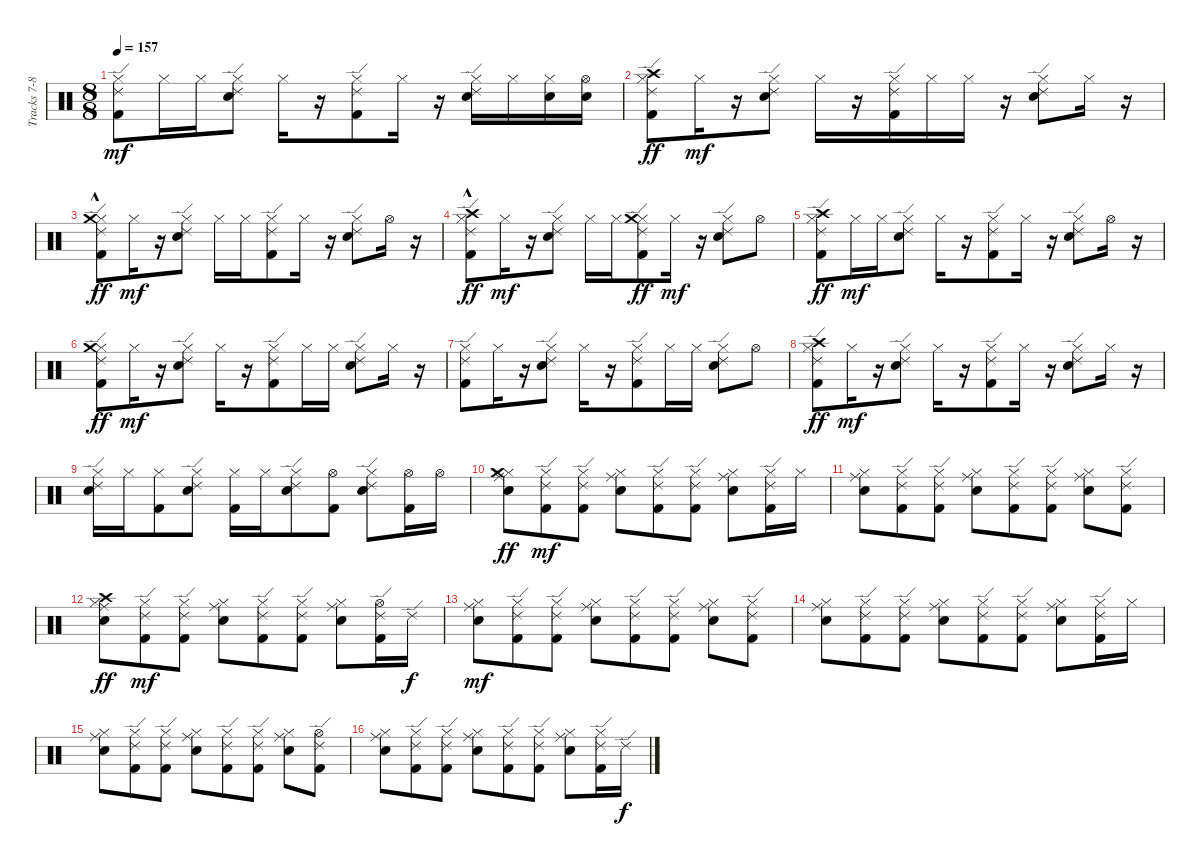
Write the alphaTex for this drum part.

\track ("Tracks 7-8-9-10-11-12" "Tracks 7-8") {instrument percussion}
\staff {score}
\articulation defaults
\ts (8 8)
\tempo 157
\clef neutral
\ks c
("Kick (hit) 2" "Hi-Hat (closed)" "Ride (edge) 2").8{dy mf} "Hi-Hat (closed)".16 "Hi-Hat (closed)".16 ("Snare (hit) 2" "Hi-Hat (closed)" "Ride (edge) 2").8 "Hi-Hat (closed)".16 r.16 ("Kick (hit) 2" "Hi-Hat (closed)" "Ride (edge) 2").8 "Hi-Hat (closed)".16 r.16 ("Snare (hit) 2" "Hi-Hat (closed)" "Ride (edge) 2").16 "Hi-Hat (closed)".16 ("Snare (hit) 2" "Hi-Hat (closed)").16 ("Snare (hit) 2" "Hi-Hat (open)").16 |
("Kick (hit) 2" "Hi-Hat (closed)" "Ride (edge) 2" "Crash high (hit)").8{dy ff} "Hi-Hat (closed)".16{dy mf} r.16 ("Snare (hit) 2" "Hi-Hat (closed)" "Ride (edge) 2").8 "Hi-Hat (closed)".16 r.16 ("Kick (hit) 2" "Hi-Hat (closed)" "Ride (edge) 2").16 "Hi-Hat (closed)".16 "Hi-Hat (closed)".16 r.16 ("Snare (hit) 2" "Hi-Hat (closed)" "Ride (edge) 2").8 "Hi-Hat (closed)".16 r.16 |
("Kick (hit) 2" "Hi-Hat (closed)" "Ride (edge) 2" "Crash medium (hit)"{hac}).8{dy ff} "Hi-Hat (closed)".16{dy mf} r.16 ("Snare (hit) 2" "Hi-Hat (closed)" "Ride (edge) 2").8 "Hi-Hat (closed)".16 "Hi-Hat (closed)".16 ("Kick (hit) 2" "Hi-Hat (closed)" "Ride (edge) 2").8 "Hi-Hat (closed)".16 r.16 ("Snare (hit) 2" "Hi-Hat (closed)" "Ride (edge) 2").8 "Hi-Hat (open)".16 r.16 |
("Kick (hit) 2" "Hi-Hat (closed)" "Ride (edge) 2" "Crash high (hit)"{hac}).8{dy ff} "Hi-Hat (closed)".16{dy mf} r.16 ("Snare (hit) 2" "Hi-Hat (closed)" "Ride (edge) 2").8 "Hi-Hat (closed)".16 "Hi-Hat (closed)".16 ("Kick (hit) 2" "Hi-Hat (closed)" "Ride (edge) 2" "Crash medium (hit)").8{dy ff} "Hi-Hat (closed)".16{dy mf} r.16 ("Snare (hit) 2" "Hi-Hat (closed)" "Ride (edge) 2").8 "Hi-Hat (open)".8 |
("Kick (hit) 2" "Hi-Hat (closed)" "Ride (edge) 2" "Crash high (hit)").8{dy ff} "Hi-Hat (closed)".16{dy mf} "Hi-Hat (closed)".16 ("Snare (hit) 2" "Hi-Hat (closed)" "Ride (edge) 2").8 "Hi-Hat (closed)".16 r.16 ("Kick (hit) 2" "Hi-Hat (closed)" "Ride (edge) 2").8 "Hi-Hat (closed)".16 r.16 ("Snare (hit) 2" "Hi-Hat (closed)" "Ride (edge) 2").8 "Hi-Hat (open)".16 r.16 |
("Kick (hit) 2" "Hi-Hat (closed)" "Ride (edge) 2" "Crash medium (hit)").8{dy ff} "Hi-Hat (closed)".16{dy mf} r.16 ("Snare (hit) 2" "Hi-Hat (closed)" "Ride (edge) 2").8 "Hi-Hat (closed)".16 r.16 ("Kick (hit) 2" "Hi-Hat (closed)" "Ride (edge) 2").8 "Hi-Hat (closed)".16 "Hi-Hat (closed)".16 ("Snare (hit) 2" "Hi-Hat (closed)" "Ride (edge) 2").8 "Hi-Hat (closed)".16 r.16 |
("Kick (hit) 2" "Hi-Hat (closed)" "Ride (edge) 2").8 "Hi-Hat (closed)".16 r.16 ("Snare (hit) 2" "Hi-Hat (closed)" "Ride (edge) 2").8 "Hi-Hat (closed)".16 r.16 ("Kick (hit) 2" "Hi-Hat (closed)" "Ride (edge) 2").8 "Hi-Hat (closed)".16 "Hi-Hat (closed)".16 ("Snare (hit) 2" "Hi-Hat (closed)" "Ride (edge) 2").8 "Hi-Hat (open)".8 |
("Kick (hit) 2" "Hi-Hat (closed)" "Ride (edge) 2" "Crash high (hit)").8{dy ff} "Hi-Hat (closed)".16{dy mf} r.16 ("Snare (hit) 2" "Hi-Hat (closed)" "Ride (edge) 2").8 "Hi-Hat (closed)".16 r.16 ("Kick (hit) 2" "Hi-Hat (closed)" "Ride (edge) 2").8 "Hi-Hat (closed)".16 r.16 ("Snare (hit) 2" "Hi-Hat (closed)" "Ride (edge) 2").8 "Hi-Hat (closed)".16 r.16 |
("Snare (hit) 2" "Hi-Hat (closed)" "Ride (edge) 2").16 "Hi-Hat (closed)".16 ("Kick (hit) 2" "Hi-Hat (closed)").8 ("Snare (hit) 2" "Hi-Hat (closed)" "Ride (edge) 2").8 ("Kick (hit) 2" "Hi-Hat (closed)").16 "Hi-Hat (closed)".16 ("Snare (hit) 2" "Hi-Hat (closed)" "Ride (edge) 2").8 ("Kick (hit) 2" "Hi-Hat (open)").8 ("Snare (hit) 2" "Hi-Hat (closed)" "Ride (edge) 2").8 ("Kick (hit) 2" "Hi-Hat (open)").16 "Hi-Hat (open)".16 |
("Snare (hit) 2" "Hi-Hat (closed)" "Ride (middle)" "Crash medium (hit)").8{dy ff} ("Kick (hit) 2" "Hi-Hat (closed)" "Ride (edge) 2").8{dy mf} ("Kick (hit) 2" "Hi-Hat (closed)" "Ride (edge) 2").8 ("Snare (hit) 2" "Hi-Hat (closed)" "Ride (middle)").8 ("Kick (hit) 2" "Hi-Hat (closed)" "Ride (edge) 2").8 ("Kick (hit) 2" "Hi-Hat (closed)" "Ride (edge) 2").8 ("Snare (hit) 2" "Hi-Hat (closed)" "Ride (middle)").8 ("Kick (hit) 2" "Hi-Hat (closed)" "Ride (edge) 2").16 "Hi-Hat (closed)".16 |
("Snare (hit) 2" "Hi-Hat (closed)" "Ride (middle)").8 ("Kick (hit) 2" "Hi-Hat (closed)" "Ride (edge) 2").8 ("Kick (hit) 2" "Hi-Hat (closed)" "Ride (edge) 2").8 ("Snare (hit) 2" "Hi-Hat (closed)" "Ride (middle)").8 ("Kick (hit) 2" "Hi-Hat (closed)" "Ride (edge) 2").8 ("Kick (hit) 2" "Hi-Hat (closed)" "Ride (edge) 2").8 ("Snare (hit) 2" "Hi-Hat (closed)" "Ride (middle)").8 ("Kick (hit) 2" "Hi-Hat (closed)" "Ride (edge) 2").8 |
("Snare (hit) 2" "Hi-Hat (closed)" "Ride (middle)" "Crash high (hit)").8{dy ff} ("Kick (hit) 2" "Hi-Hat (closed)" "Ride (edge) 2").8{dy mf} ("Kick (hit) 2" "Hi-Hat (closed)" "Ride (edge) 2").8 ("Snare (hit) 2" "Hi-Hat (closed)" "Ride (middle)").8 ("Kick (hit) 2" "Hi-Hat (closed)" "Ride (edge) 2").8 ("Kick (hit) 2" "Hi-Hat (closed)" "Ride (edge) 2").8 ("Snare (hit) 2" "Hi-Hat (closed)" "Ride (middle)").8 ("Kick (hit) 2" "Hi-Hat (open)" "Ride (edge) 2").16 "Ride (edge) 2".16{dy f} |
("Snare (hit) 2" "Hi-Hat (closed)" "Ride (middle)").8{dy mf} ("Kick (hit) 2" "Hi-Hat (closed)" "Ride (edge) 2").8 ("Kick (hit) 2" "Hi-Hat (closed)" "Ride (edge) 2").8 ("Snare (hit) 2" "Hi-Hat (closed)" "Ride (middle)").8 ("Kick (hit) 2" "Hi-Hat (closed)" "Ride (edge) 2").8 ("Kick (hit) 2" "Hi-Hat (closed)" "Ride (edge) 2").8 ("Snare (hit) 2" "Hi-Hat (closed)" "Ride (middle)").8 ("Kick (hit) 2" "Hi-Hat (closed)" "Ride (edge) 2").8 |
("Snare (hit) 2" "Hi-Hat (closed)" "Ride (middle)").8 ("Kick (hit) 2" "Hi-Hat (closed)" "Ride (edge) 2").8 ("Kick (hit) 2" "Hi-Hat (closed)" "Ride (edge) 2").8 ("Snare (hit) 2" "Hi-Hat (closed)" "Ride (middle)").8 ("Kick (hit) 2" "Hi-Hat (closed)" "Ride (edge) 2").8 ("Kick (hit) 2" "Hi-Hat (closed)" "Ride (edge) 2").8 ("Snare (hit) 2" "Hi-Hat (closed)" "Ride (middle)").8 ("Kick (hit) 2" "Hi-Hat (closed)" "Ride (edge) 2").16 "Hi-Hat (closed)".16 |
("Snare (hit) 2" "Hi-Hat (closed)" "Ride (middle)").8 ("Kick (hit) 2" "Hi-Hat (closed)" "Ride (edge) 2").8 ("Kick (hit) 2" "Hi-Hat (closed)" "Ride (edge) 2").8 ("Snare (hit) 2" "Hi-Hat (closed)" "Ride (middle)").8 ("Kick (hit) 2" "Hi-Hat (closed)" "Ride (edge) 2").8 ("Kick (hit) 2" "Hi-Hat (closed)" "Ride (edge) 2").8 ("Snare (hit) 2" "Hi-Hat (closed)" "Ride (middle)").8 ("Kick (hit) 2" "Hi-Hat (open)" "Ride (edge) 2").8 |
("Snare (hit) 2" "Hi-Hat (closed)" "Ride (middle)").8 ("Kick (hit) 2" "Hi-Hat (closed)" "Ride (edge) 2").8 ("Kick (hit) 2" "Hi-Hat (closed)" "Ride (edge) 2").8 ("Snare (hit) 2" "Hi-Hat (closed)" "Ride (middle)").8 ("Kick (hit) 2" "Hi-Hat (closed)" "Ride (edge) 2").8 ("Kick (hit) 2" "Hi-Hat (closed)" "Ride (edge) 2").8 ("Snare (hit) 2" "Hi-Hat (closed)" "Ride (middle)").8 ("Kick (hit) 2" "Hi-Hat (closed)" "Ride (edge) 2").16 "Ride (edge) 2".16{dy f}
